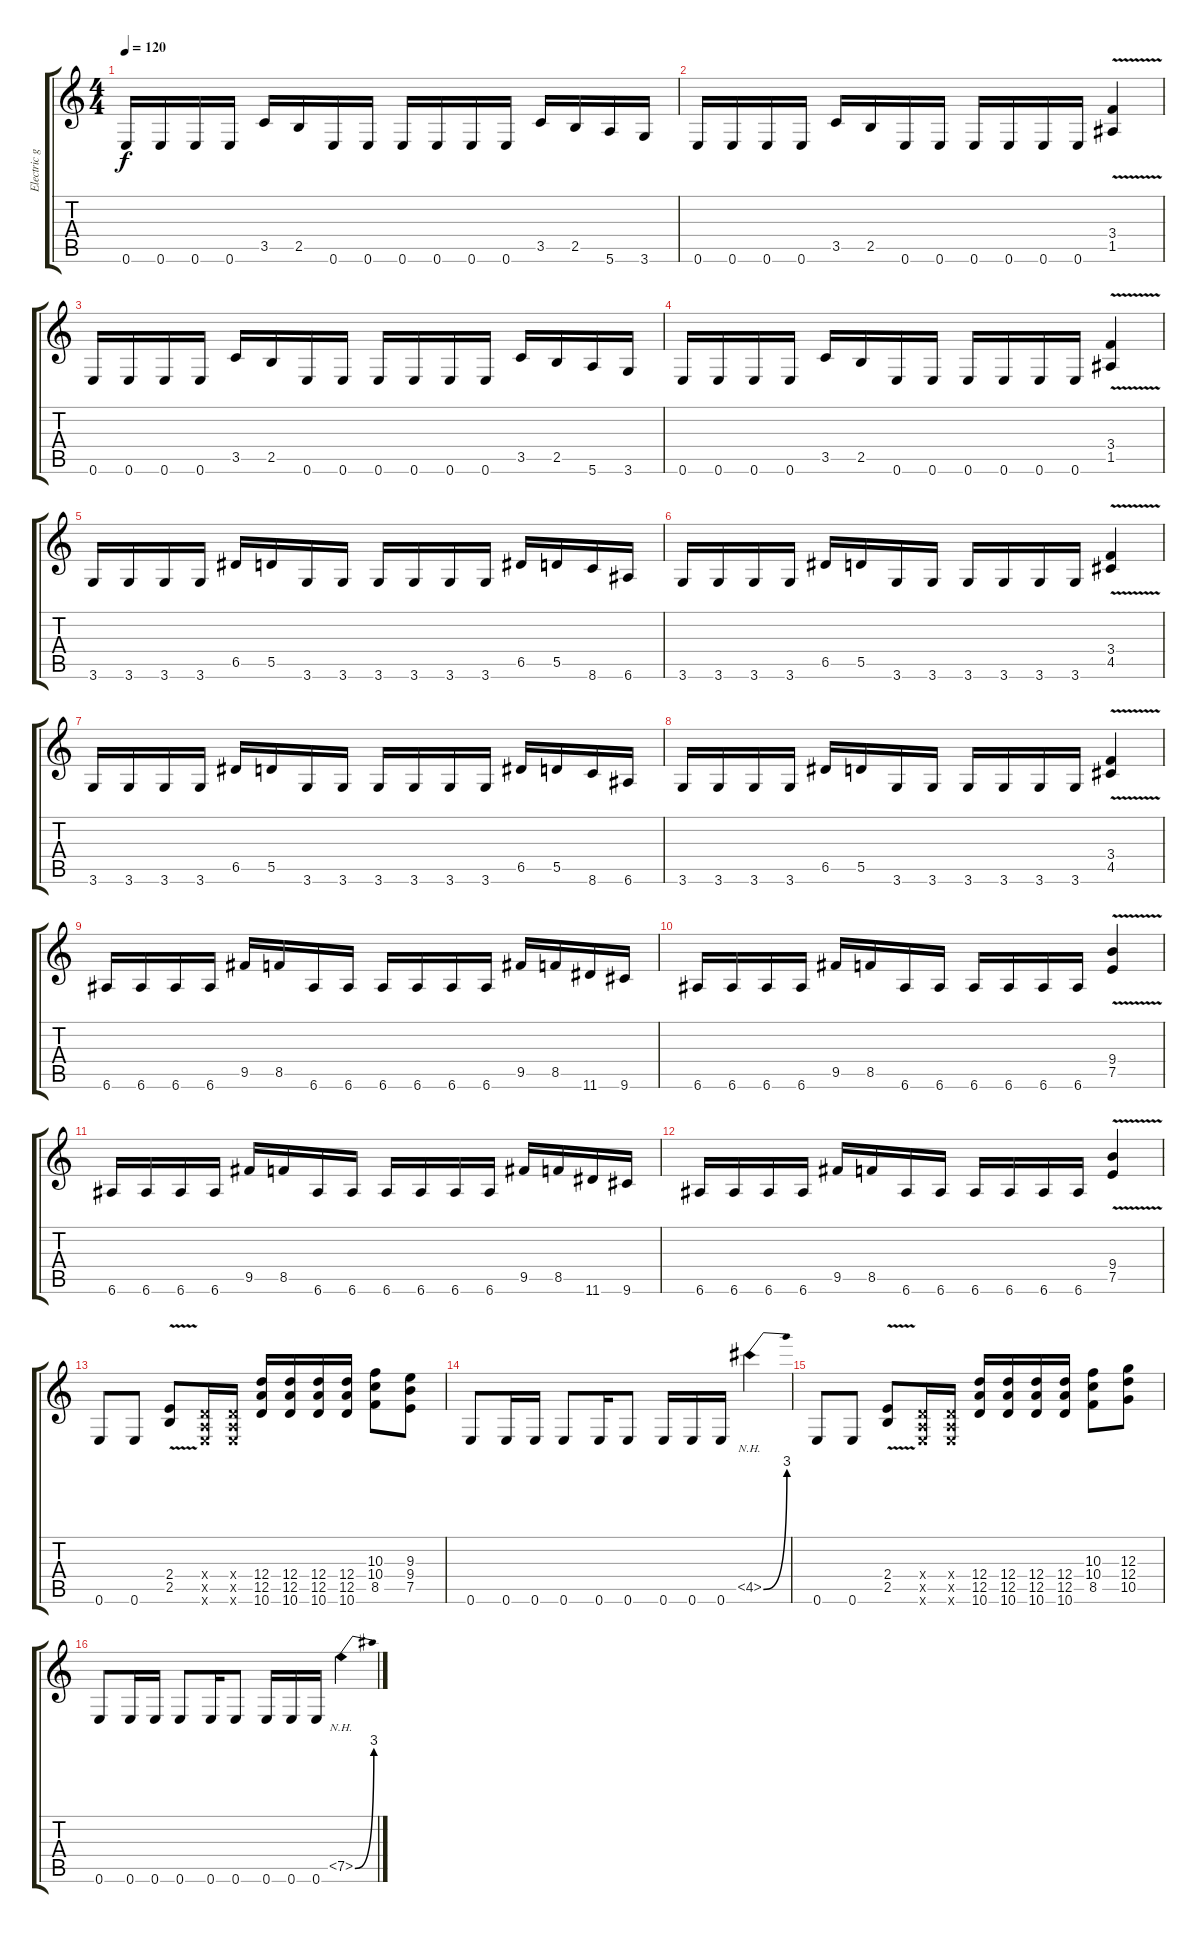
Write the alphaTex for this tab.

\track ("Electric guitar" "Electric g") {instrument overdrivenguitar}
\staff {score tabs}
\tuning (E4 B3 G3 D3 A2 E2) {hide}
\ts (4 4)
\tempo 120
\clef g2
\ks c
0.6.16{dy f} 0.6.16 0.6.16 0.6.16 3.5.16 2.5.16 0.6.16 0.6.16 0.6.16 0.6.16 0.6.16 0.6.16 3.5.16 2.5.16 5.6.16 3.6.16 |
0.6.16 0.6.16 0.6.16 0.6.16 3.5.16 2.5.16 0.6.16 0.6.16 0.6.16 0.6.16 0.6.16 0.6.16 (3.4 1.5{v}).4 |
0.6.16 0.6.16 0.6.16 0.6.16 3.5.16 2.5.16 0.6.16 0.6.16 0.6.16 0.6.16 0.6.16 0.6.16 3.5.16 2.5.16 5.6.16 3.6.16 |
0.6.16 0.6.16 0.6.16 0.6.16 3.5.16 2.5.16 0.6.16 0.6.16 0.6.16 0.6.16 0.6.16 0.6.16 (3.4 1.5{v}).4 |
3.6.16 3.6.16 3.6.16 3.6.16 6.5.16 5.5.16 3.6.16 3.6.16 3.6.16 3.6.16 3.6.16 3.6.16 6.5.16 5.5.16 8.6.16 6.6.16 |
3.6.16 3.6.16 3.6.16 3.6.16 6.5.16 5.5.16 3.6.16 3.6.16 3.6.16 3.6.16 3.6.16 3.6.16 (3.4 4.5{v}).4 |
3.6.16 3.6.16 3.6.16 3.6.16 6.5.16 5.5.16 3.6.16 3.6.16 3.6.16 3.6.16 3.6.16 3.6.16 6.5.16 5.5.16 8.6.16 6.6.16 |
3.6.16 3.6.16 3.6.16 3.6.16 6.5.16 5.5.16 3.6.16 3.6.16 3.6.16 3.6.16 3.6.16 3.6.16 (3.4 4.5{v}).4 |
6.6.16 6.6.16 6.6.16 6.6.16 9.5.16 8.5.16 6.6.16 6.6.16 6.6.16 6.6.16 6.6.16 6.6.16 9.5.16 8.5.16 11.6.16 9.6.16 |
6.6.16 6.6.16 6.6.16 6.6.16 9.5.16 8.5.16 6.6.16 6.6.16 6.6.16 6.6.16 6.6.16 6.6.16 (9.4 7.5{v}).4 |
6.6.16 6.6.16 6.6.16 6.6.16 9.5.16 8.5.16 6.6.16 6.6.16 6.6.16 6.6.16 6.6.16 6.6.16 9.5.16 8.5.16 11.6.16 9.6.16 |
6.6.16 6.6.16 6.6.16 6.6.16 9.5.16 8.5.16 6.6.16 6.6.16 6.6.16 6.6.16 6.6.16 6.6.16 (9.4 7.5{v}).4 |
0.6.8 0.6.8 (2.4 2.5{v}).8 (0.4{x} 0.5{x} 0.6{x}).16 (0.4{x} 0.5{x} 0.6{x}).16 (12.4 12.5 10.6).16 (12.4 12.5 10.6).16 (12.4 12.5 10.6).16 (12.4 12.5 10.6).16 (10.3 10.4 8.5).8 (9.3 9.4 7.5).8 |
0.6.8 0.6.16 0.6.16 0.6.8 0.6.16 0.6.8 0.6.16 0.6.16 0.6.16 4.5{be (bend 0 0 60 12) nh}.4 |
0.6.8 0.6.8 (2.4 2.5{v}).8 (0.4{x} 0.5{x} 0.6{x}).16 (0.4{x} 0.5{x} 0.6{x}).16 (12.4 12.5 10.6).16 (12.4 12.5 10.6).16 (12.4 12.5 10.6).16 (12.4 12.5 10.6).16 (10.3 10.4 8.5).8 (12.3 12.4 10.5).8 |
0.6.8 0.6.16 0.6.16 0.6.8 0.6.16 0.6.8 0.6.16 0.6.16 0.6.16 7.5{be (bend 0 0 60 12) nh}.4
